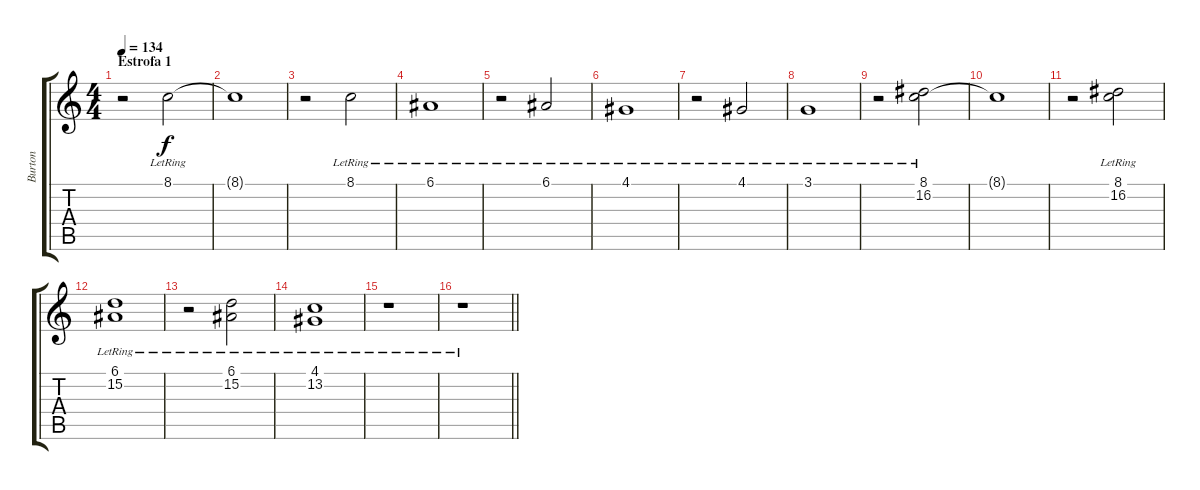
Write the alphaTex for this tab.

\track ("Burton" "Burton") {instrument electricgrandpiano}
\staff {score tabs}
\tuning (E4 B3 G3 D3 A2 E2) {hide}
\ts (4 4)
\section ("" "Estrofa 1")
\tempo 134
\clef g2
\ks c
r.2{dy f} 8.1{lr}.2 |
8.1{t}.1 |
r.2 8.1{lr}.2 |
6.1{lr}.1 |
r.2 6.1{lr}.2 |
4.1{lr}.1 |
r.2 4.1{lr}.2 |
3.1{lr}.1 |
r.2 (8.1{lr} 16.2).2 |
8.1{t}.1 |
r.2 (8.1{lr} 16.2).2 |
(6.1{lr} 15.2).1 |
r.2 (6.1{lr} 15.2).2 |
(4.1{lr} 13.2).1 |
r.1 |
\barLineRight lightlight
r.1
